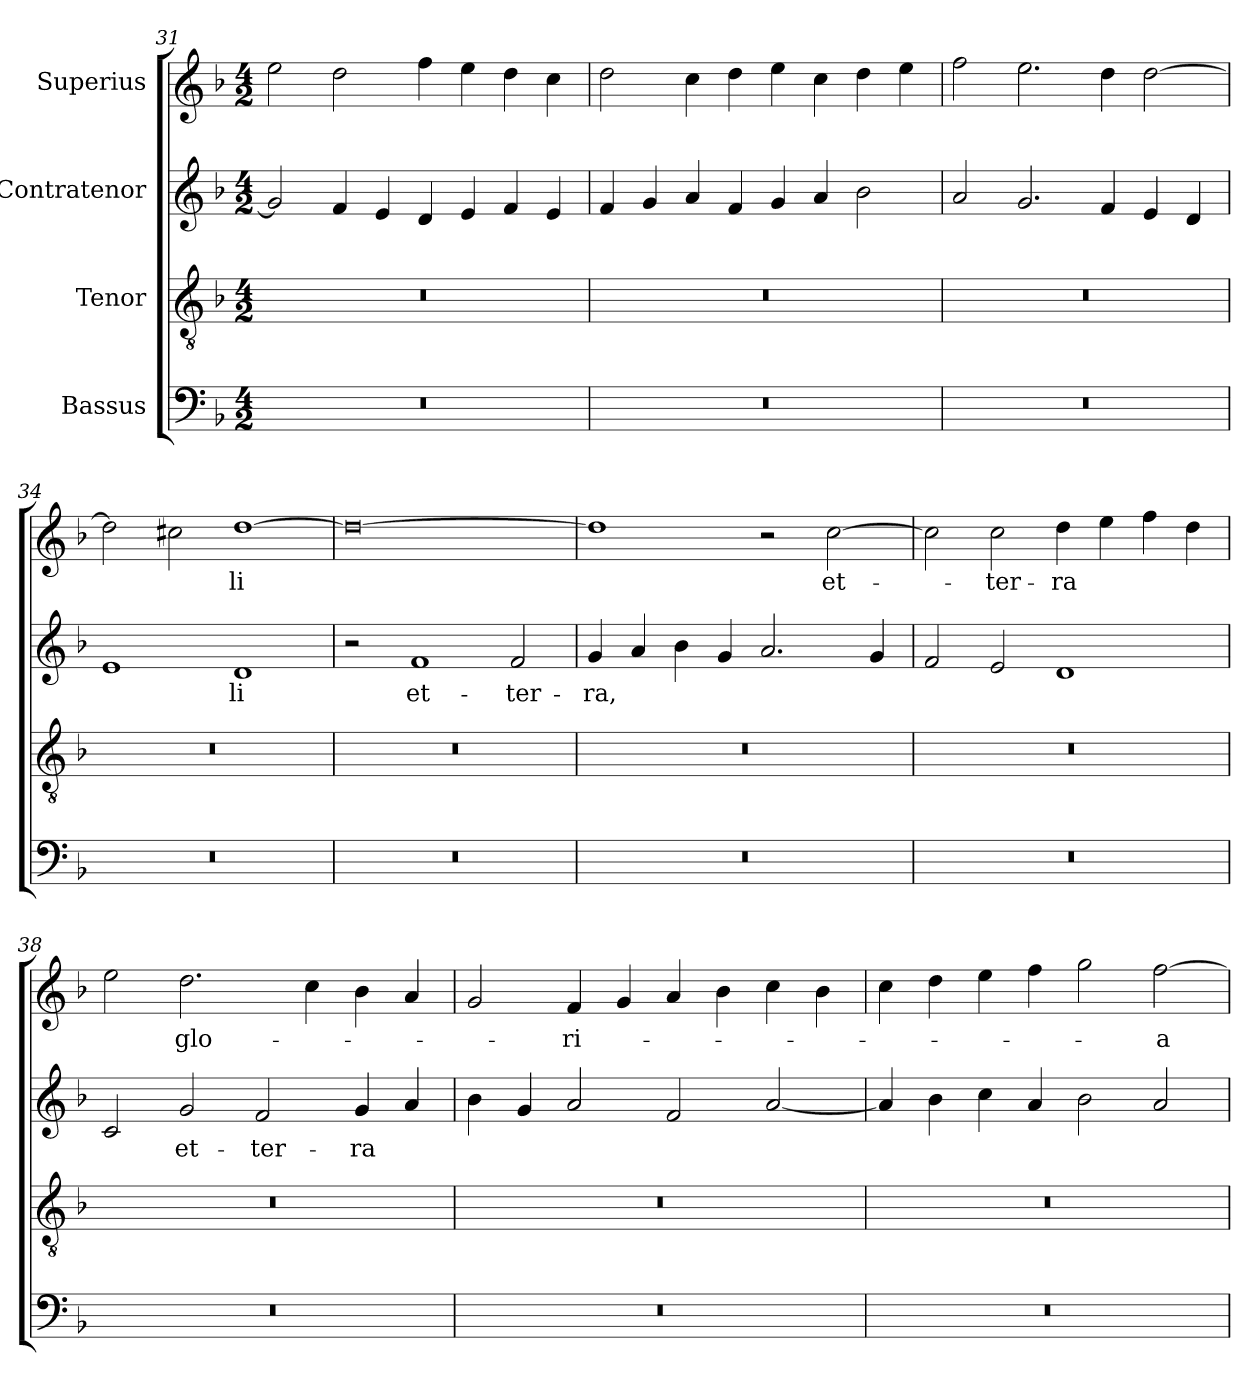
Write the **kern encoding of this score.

**kern	**kern	**kern	**text	**kern	**text
*part4	*part3	*part2	*part2	*part1	*part1
*staff4	*staff3	*staff2	*staff2	*staff1	*staff1
*I"Bassus	*I"Tenor	*I"Contratenor	*	*I"Superius	*
*clefF4	*clefGv2	*clefG2	*	*clefG2	*
*k[b-]	*k[b-]	*k[b-]	*	*k[b-]	*
*M4/2	*M4/2	*M4/2	*	*M4/2	*
=31	=31	=31	=31	=31	=31
0r	0r	2g/]	.	2ee\	.
.	.	4f/	.	2dd\	.
.	.	4e/	.	.	.
.	.	4d/	.	4ff\	.
.	.	4e/	.	4ee\	.
.	.	4f/	.	4dd\	.
.	.	4e/	.	4cc\	.
=32	=32	=32	=32	=32	=32
0r	0r	4f/	.	2dd\	.
.	.	4g/	.	.	.
.	.	4a/	.	4cc\	.
.	.	4f/	.	4dd\	.
.	.	4g/	.	4ee\	.
.	.	4a/	.	4cc\	.
.	.	2b-\	.	4dd\	.
.	.	.	.	4ee\	.
=33	=33	=33	=33	=33	=33
0r	0r	2a/	.	2ff\	.
.	.	2.g/	.	2.ee\	.
.	.	4f/	.	4dd\	.
.	.	4e/	.	[2dd\	.
.	.	4d/	.	.	.
=34	=34	=34	=34	=34	=34
0r	0r	1e/	.	2dd\]	.
.	.	.	.	2cc#X\	.
.	.	1d/	-li	[1dd\	-li
=35	=35	=35	=35	=35	=35
0r	0r	2r	.	0dd\_	.
.	.	1f/	et-	.	.
.	.	2f/	ter-	.	.
=36	=36	=36	=36	=36	=36
0r	0r	4g/	-ra,	1dd\]	.
.	.	4a/	.	.	.
.	.	4b-\	.	.	.
.	.	4g/	.	.	.
.	.	2.a/	.	2r	.
.	.	.	.	[2cc\	et-
.	.	4g/	.	.	.
=37	=37	=37	=37	=37	=37
0r	0r	2f/	.	2cc\]	.
.	.	2e/	.	2cc\	ter-
.	.	1d/	.	4dd\	-ra
.	.	.	.	4ee\	.
.	.	.	.	4ff\	.
.	.	.	.	4dd\	.
=38	=38	=38	=38	=38	=38
0r	0r	2c/	.	2ee\	.
.	.	2g/	et-	2.dd\	glo-
.	.	2f/	ter-	.	.
.	.	.	.	4cc\	.
.	.	4g/	-ra	4b-\	.
.	.	4a/	.	4a/	.
=39	=39	=39	=39	=39	=39
0r	0r	4b-\	.	2g/	.
.	.	4g/	.	.	.
.	.	2a/	.	4f/	-ri-
.	.	.	.	4g/	.
.	.	2f/	.	4a/	.
.	.	.	.	4b-\	.
.	.	[2a/	.	4cc\	.
.	.	.	.	4b-\	.
=40	=40	=40	=40	=40	=40
0r	0r	4a/]	.	4cc\	.
.	.	4b-\	.	4dd\	.
.	.	4cc\	.	4ee\	.
.	.	4a/	.	4ff\	.
.	.	2b-\	.	2gg\	.
.	.	2a/	.	[2ff\	-a
=	=	=	=	=	=
*-	*-	*-	*-	*-	*-
